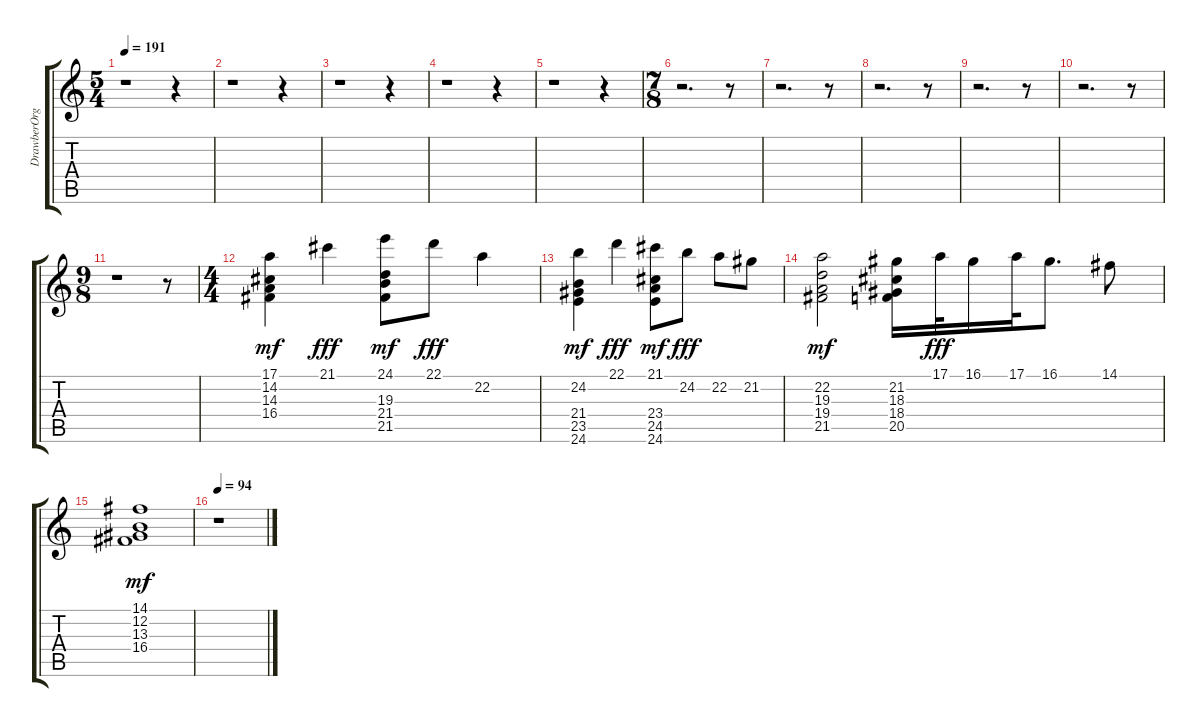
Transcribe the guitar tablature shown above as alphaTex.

\track ("DrawberOrgan(Backing)" "DrawberOrg") {instrument drawbarorgan}
\staff {score tabs}
\tuning (E4 B3 G3 D3 A2 E2) {hide}
\ts (5 4)
\tempo 191
\clef g2
\ks c
r.1{dy fff} r.4 |
r.1 r.4 |
r.1 r.4 |
r.1 r.4 |
r.1 r.4 |
\ts (7 8)
r.2{d} r.8 |
r.2{d} r.8 |
r.2{d} r.8 |
r.2{d} r.8 |
r.2{d} r.8 |
\ts (9 8)
r.1 r.8 |
\ts (4 4)
(17.1 14.2 14.3 16.4).4{dy mf} 21.1.4{dy fff} (24.1 19.3 21.4 21.5).8{dy mf} 22.1.8{dy fff} 22.2.4 |
(24.2 21.4 23.5 24.6).4{dy mf} 22.1.4{dy fff} (21.1 23.4 24.5 24.6).8{dy mf} 24.2.8{dy fff} 22.2.8 21.2.8 |
(22.2 19.3 19.4 21.5).2{dy mf} (21.2 18.3 18.4 20.5).16 17.1.32{dy fff} 16.1.16 17.1.32 16.1.8{d} 14.1.8 |
(14.1 12.2 13.3 16.4).1{dy mf} |
\tempo 94
r.1
